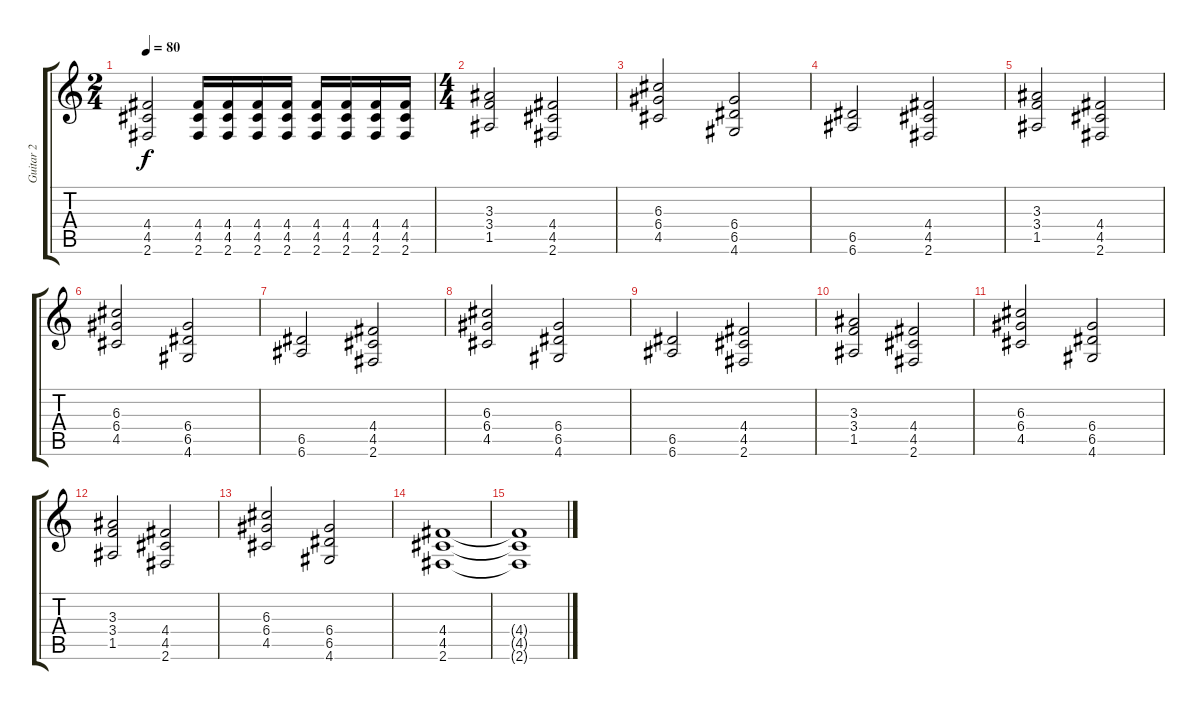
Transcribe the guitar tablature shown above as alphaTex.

\track ("Guitar 2" "Guitar 2") {instrument distortionguitar}
\staff {score tabs}
\tuning (E4 B3 G3 D3 A2 E2) {hide}
\ts (2 4)
\tempo 80
\clef g2
\ks c
(4.4{t} 4.5{t} 2.6{t}).2{dy f} (4.4 4.5 2.6).16 (4.4 4.5 2.6).16 (4.4 4.5 2.6).16 (4.4 4.5 2.6).16 (4.4 4.5 2.6).16 (4.4 4.5 2.6).16 (4.4 4.5 2.6).16 (4.4 4.5 2.6).16 |
\ts (4 4)
(3.3 3.4 1.5).2 (4.4 4.5 2.6).2 |
(6.3 6.4 4.5).2 (6.4 6.5 4.6).2 |
(6.5 6.6).2 (4.4 4.5 2.6).2 |
(3.3 3.4 1.5).2 (4.4 4.5 2.6).2 |
(6.3 6.4 4.5).2 (6.4 6.5 4.6).2 |
(6.5 6.6).2 (4.4 4.5 2.6).2 |
(6.3 6.4 4.5).2 (6.4 6.5 4.6).2 |
(6.5 6.6).2 (4.4 4.5 2.6).2 |
(3.3 3.4 1.5).2 (4.4 4.5 2.6).2 |
(6.3 6.4 4.5).2 (6.4 6.5 4.6).2 |
(3.3 3.4 1.5).2 (4.4 4.5 2.6).2 |
(6.3 6.4 4.5).2 (6.4 6.5 4.6).2 |
(4.4 4.5 2.6).1{volume 5} |
(4.4{t} 4.5{t} 2.6{t}).1
